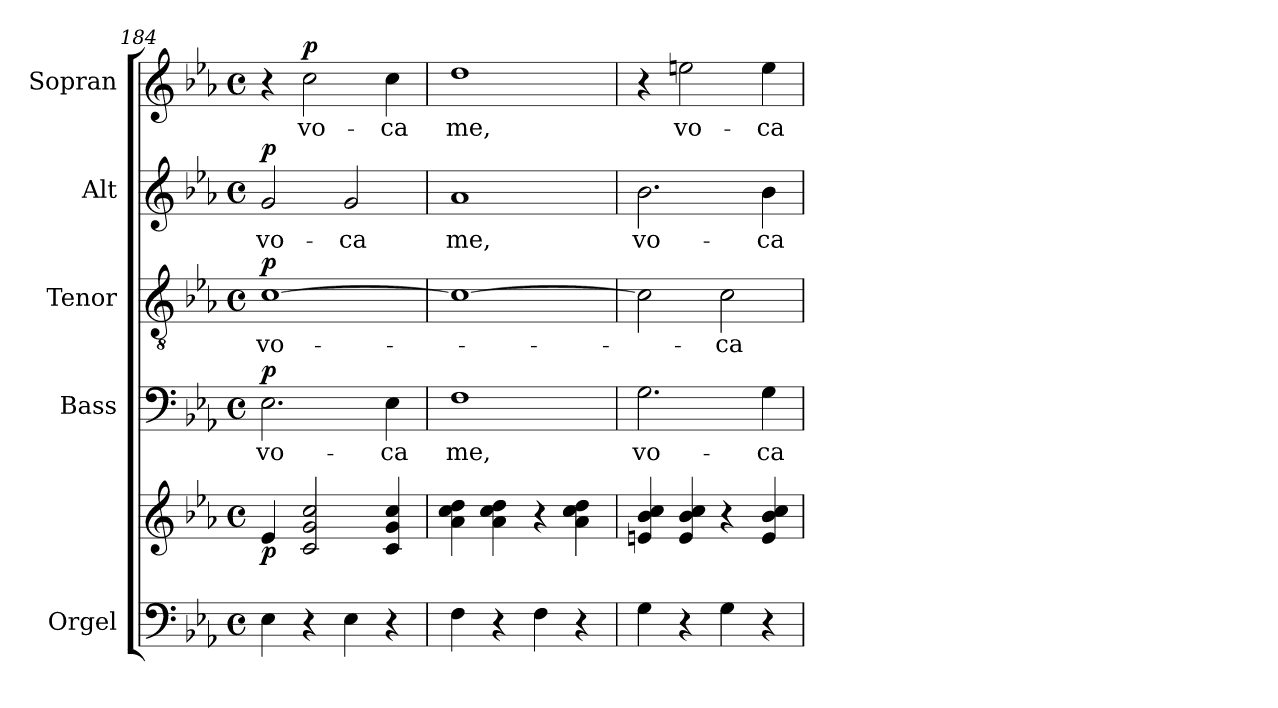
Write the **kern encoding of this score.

**kern	**kern	**dynam	**kern	**text	**dynam	**kern	**text	**dynam	**kern	**text	**dynam	**kern	**text	**dynam
*part5	*part5	*part5	*part4	*part4	*part4	*part3	*part3	*part3	*part2	*part2	*part2	*part1	*part1	*part1
*staff6	*staff5	*staff5/6	*staff4	*staff4	*staff4	*staff3	*staff3	*staff3	*staff2	*staff2	*staff2	*staff1	*staff1	*staff1
*I"Orgel	*	*	*I"Bass	*	*	*I"Tenor	*	*	*I"Alt	*	*	*I"Sopran	*	*
*I'Org.	*	*	*I'B.	*	*	*I'T.	*	*	*I'A.	*	*	*I'S.	*	*
*clefF4	*clefG2	*	*clefF4	*	*	*clefGv2	*	*	*clefG2	*	*	*clefG2	*	*
*k[b-e-a-]	*k[b-e-a-]	*	*k[b-e-a-]	*	*	*k[b-e-a-]	*	*	*k[b-e-a-]	*	*	*k[b-e-a-]	*	*
*E-:	*E-:	*	*E-:	*	*	*E-:	*	*	*E-:	*	*	*E-:	*	*
*M4/4	*M4/4	*	*M4/4	*	*	*M4/4	*	*	*M4/4	*	*	*M4/4	*	*
*met(c)	*met(c)	*	*met(c)	*	*	*met(c)	*	*	*met(c)	*	*	*met(c)	*	*
=184	=184	=184	=184	=184	=184	=184	=184	=184	=184	=184	=184	=184	=184	=184
!	!	!LO:DY:b	!	!LO:LY:b	!LO:DY:a	!	!LO:LY:b	!LO:DY:a	!	!LO:LY:b	!LO:DY:a	!	!	!
4E-\	4e-/	p	2.E-\	vo-	p	[1c	vo-	p	2g/	vo-	p	4r	.	.
!	!	!	!	!	!	!	!	!	!	!	!	!	!LO:LY:b	!LO:DY:a
4r	2c/ 2g/ 2cc/	.	.	.	.	.	.	.	.	.	.	2cc\	vo-	p
!	!	!	!	!	!	!	!	!	!	!LO:LY:b	!	!	!	!
4E-\	.	.	.	.	.	.	.	.	2g/	-ca	.	.	.	.
!	!	!	!	!LO:LY:b	!	!	!	!	!	!	!	!	!LO:LY:b	!
4r	4c/ 4g/ 4cc/	.	4E-\	-ca	.	.	.	.	.	.	.	4cc\	-ca	.
=185	=185	=185	=185	=185	=185	=185	=185	=185	=185	=185	=185	=185	=185	=185
!	!	!	!	!LO:LY:b	!	!	!	!	!	!LO:LY:b	!	!	!LO:LY:b	!
4F\	4a-\ 4cc\ 4dd\	.	1F	me,	.	1c_	.	.	1a-	me,	.	1dd	me,	.
4r	4a-\ 4cc\ 4dd\	.	.	.	.	.	.	.	.	.	.	.	.	.
4F\	4r	.	.	.	.	.	.	.	.	.	.	.	.	.
4r	4a-\ 4cc\ 4dd\	.	.	.	.	.	.	.	.	.	.	.	.	.
=186	=186	=186	=186	=186	=186	=186	=186	=186	=186	=186	=186	=186	=186	=186
!	!	!	!	!LO:LY:b	!	!	!	!	!	!LO:LY:b	!	!	!	!
4G\	4en/ 4b-/ 4cc/	.	2.G\	vo-	.	2c\]	.	.	2.b-\	vo-	.	4r	.	.
!	!	!	!	!	!	!	!	!	!	!	!	!	!LO:LY:b	!
4r	4e/ 4b-/ 4cc/	.	.	.	.	.	.	.	.	.	.	2een\	vo-	.
!	!	!	!	!	!	!	!LO:LY:b	!	!	!	!	!	!	!
4G\	4r	.	.	.	.	2c\	-ca	.	.	.	.	.	.	.
!	!	!	!	!LO:LY:b	!	!	!	!	!	!LO:LY:b	!	!	!LO:LY:b	!
4r	4e/ 4b-/ 4cc/	.	4G\	-ca	.	.	.	.	4b-\	-ca	.	4ee\	-ca	.
=	=	=	=	=	=	=	=	=	=	=	=	=	=	=
*-	*-	*-	*-	*-	*-	*-	*-	*-	*-	*-	*-	*-	*-	*-
